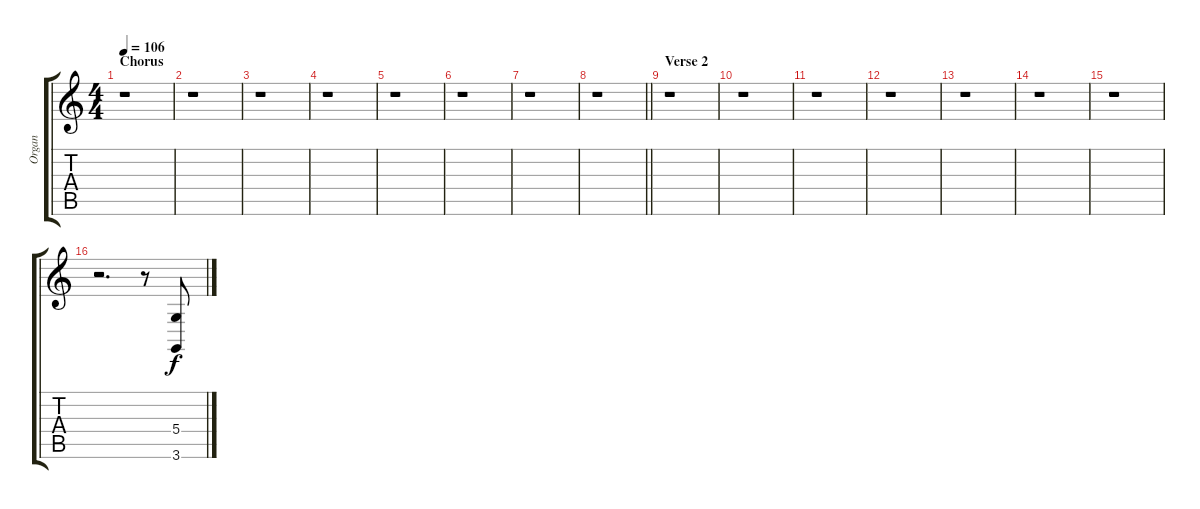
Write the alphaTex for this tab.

\track ("Organ" "Organ") {instrument lead2sawtooth}
\staff {score tabs}
\tuning (E4 B3 G3 D3 A2 E2) {hide}
\ts (4 4)
\section ("" "Chorus ")
\tempo 106
\clef g2
\ks c
r.1{dy f} |
r.1 |
r.1 |
r.1 |
r.1 |
r.1 |
r.1 |
\barLineRight lightlight
r.1 |
\section ("" "Verse 2")
r.1 |
r.1 |
r.1 |
r.1 |
r.1 |
r.1 |
r.1 |
r.2{d volume 10 balance 3 instrument brasssection} r.8 (5.4 3.6).8
